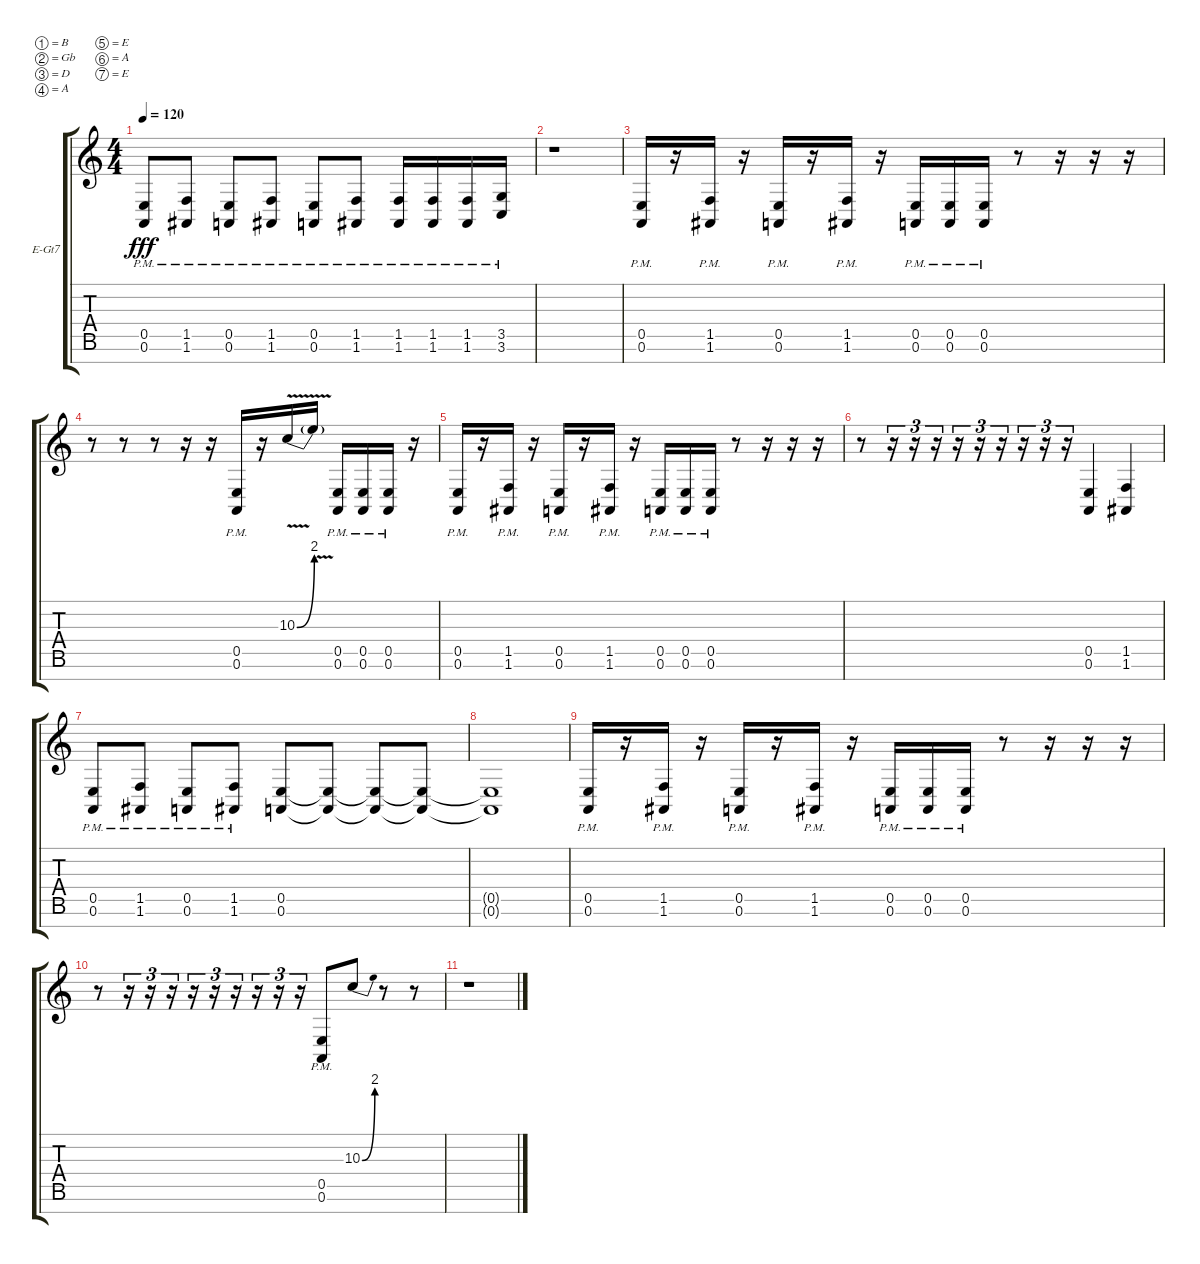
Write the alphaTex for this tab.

\defaultSystemsLayout 4
\bracketExtendMode groupsimilarinstruments
\firstSystemTrackNameOrientation horizontal
\otherSystemsTrackNameOrientation horizontal
\track ("Electric Guitar" "E-Gt7") {instrument distortionguitar}
\staff {score tabs}
\tuning (B3 Gb3 D3 A2 E2 A1 E1)
\ts (4 4)
\tempo 120
\clef g2
\ks c
(0.6{pm} 0.5{pm}).8{dy fff} (1.6{pm} 1.5{pm}).8 (0.6{pm} 0.5{pm}).8 (1.6{pm} 1.5{pm}).8 (0.6{pm} 0.5{pm}).8 (1.5{pm} 1.6{pm}).8 (1.6{pm} 1.5{pm}).16 (1.5{pm} 1.6{pm}).16 (1.6{pm} 1.5{pm}).16 (3.5{pm} 3.6{pm}).16 |
r.1 |
(0.6{pm} 0.5{pm}).16 r.16 (1.6{pm} 1.5{pm}).16 r.16 (0.6{pm} 0.5{pm}).16 r.16 (1.6{pm} 1.5{pm}).16 r.16 (0.5{pm} 0.6{pm}).16 (0.6{pm} 0.5{pm}).16 (0.5{pm} 0.6{pm}).16 r.8 r.16 r.16 r.16 |
r.8 r.8 r.8 r.16 r.16 (0.5{pm} 0.6{pm}).16 r.16 10.3{be (bend 0 0 59.4 8) v}.16 10.3{v t}.16 (0.6{pm} 0.5{pm}).16 (0.5{pm} 0.6{pm}).16 (0.5{pm} 0.6{pm}).16 r.16 |
(0.6{pm} 0.5{pm}).16 r.16 (1.6{pm} 1.5{pm}).16 r.16 (0.6{pm} 0.5{pm}).16 r.16 (1.6{pm} 1.5{pm}).16 r.16 (0.5{pm} 0.6{pm}).16 (0.6{pm} 0.5{pm}).16 (0.5{pm} 0.6{pm}).16 r.8 r.16 r.16 r.16 |
r.8 r.16{tu (3 2)} r.16{tu (3 2)} r.16{tu (3 2)} r.16{tu (3 2)} r.16{tu (3 2)} r.16{tu (3 2)} r.16{tu (3 2)} r.16{tu (3 2)} r.16{tu (3 2)} (0.6 0.5).4 (1.5 1.6).4 |
(0.6{pm} 0.5{pm}).8 (1.6{pm} 1.5{pm}).8 (0.6{pm} 0.5{pm}).8 (1.5{pm} 1.6{pm}).8 (0.6 0.5).8 (0.6{t} 0.5{t}).8 (0.5{t} 0.6{t}).8 (0.6{t} 0.5{t}).8 |
(0.6{t} 0.5{t}).1 |
(0.6{pm} 0.5{pm}).16 r.16 (1.6{pm} 1.5{pm}).16 r.16 (0.6{pm} 0.5{pm}).16 r.16 (1.6{pm} 1.5{pm}).16 r.16 (0.5{pm} 0.6{pm}).16 (0.6{pm} 0.5{pm}).16 (0.5{pm} 0.6{pm}).16 r.8 r.16 r.16 r.16 |
r.8 r.16{tu (3 2)} r.16{tu (3 2)} r.16{tu (3 2)} r.16{tu (3 2)} r.16{tu (3 2)} r.16{tu (3 2)} r.16{tu (3 2)} r.16{tu (3 2)} r.16{tu (3 2)} (0.6{pm} 0.5{pm}).8 10.3{be (bend 0 0 60 8)}.8 r.8 r.8 |
\scale
0.333333 r.1
